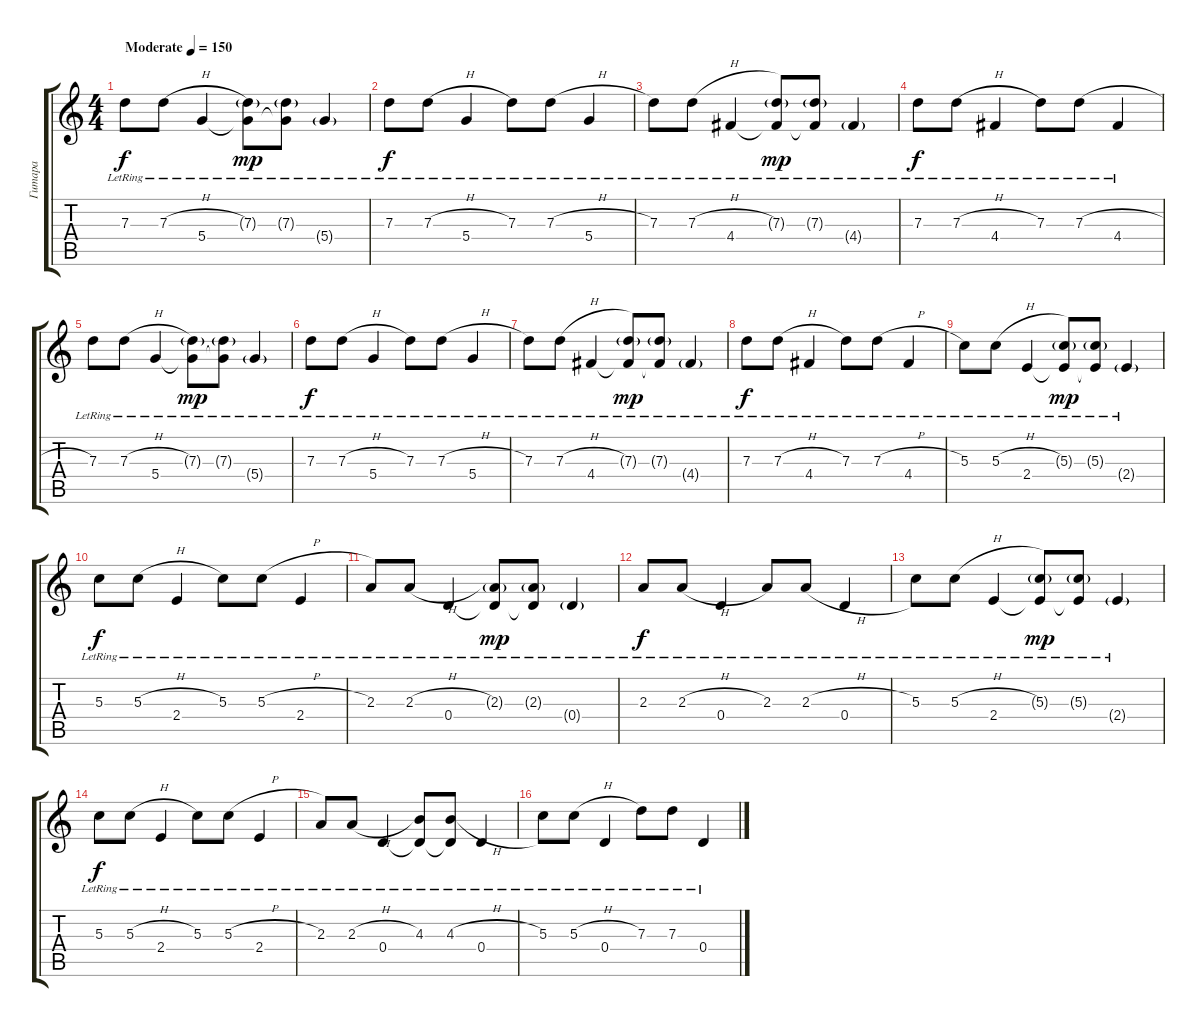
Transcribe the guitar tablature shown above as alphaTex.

\track ("Гитара" "Гитара") {instrument acousticguitarsteel}
\staff {score tabs}
\tuning (E4 B3 G3 D3 A2 E2) {hide}
\ts (4 4)
\tempo (150 "Moderate")
\clef g2
\ks c
7.3{lr}.8{dy f instrument acousticguitarsteel} 7.3{h lr}.8 5.4{lr}.4 (7.3{g lr} 5.4{t}).8{dy mp} (7.3{g lr} 5.4{t}).8 5.4{g lr}.4 |
7.3{lr}.8{dy f} 7.3{h lr}.8 5.4{lr}.4 7.3{lr}.8 7.3{h lr}.8 5.4{lr}.4 |
7.3{lr}.8 7.3{h lr}.8 4.4{lr}.4 (7.3{g lr} 4.4{t}).8{dy mp} (7.3{g lr} 4.4{t}).8 4.4{g lr}.4 |
7.3{lr}.8{dy f} 7.3{h lr}.8 4.4{lr}.4 7.3{lr}.8 7.3{h lr}.8 4.4{lr}.4 |
7.3{lr}.8 7.3{h lr}.8 5.4{lr}.4 (7.3{g lr} 5.4{t}).8{dy mp} (7.3{g lr} 5.4{t}).8 5.4{g lr}.4 |
7.3{lr}.8{dy f} 7.3{h lr}.8 5.4{lr}.4 7.3{lr}.8 7.3{h lr}.8 5.4{lr}.4 |
7.3{lr}.8 7.3{h lr}.8 4.4{lr}.4 (7.3{g lr} 4.4{t}).8{dy mp} (7.3{g lr} 4.4{t}).8 4.4{g lr}.4 |
7.3{lr}.8{dy f} 7.3{h lr}.8 4.4{lr}.4 7.3{lr}.8 7.3{h lr}.8 4.4{lr}.4 |
5.3{lr}.8 5.3{h lr}.8 2.4{lr}.4 (5.3{g lr} 2.4{t}).8{dy mp} (5.3{g lr} 2.4{t}).8 2.4{g lr}.4 |
5.3{lr}.8{dy f} 5.3{h lr}.8 2.4{lr}.4 5.3{lr}.8 5.3{h lr}.8 2.4{lr}.4 |
2.3{lr}.8 2.3{h lr}.8 0.4{lr}.4 (2.3{g lr} 0.4{t}).8{dy mp} (2.3{g lr} 0.4{t}).8 0.4{g lr}.4 |
2.3{lr}.8{dy f} 2.3{h lr}.8 0.4{lr}.4 2.3{lr}.8 2.3{h lr}.8 0.4{lr}.4 |
5.3{lr}.8 5.3{h lr}.8 2.4{lr}.4 (5.3{g lr} 2.4{t}).8{dy mp} (5.3{g lr} 2.4{t}).8 2.4{g lr}.4 |
5.3{lr}.8{dy f} 5.3{h lr}.8 2.4{lr}.4 5.3{lr}.8 5.3{h lr}.8 2.4{lr}.4 |
2.3{lr}.8 2.3{h lr}.8 0.4{lr}.4 (4.3{lr} 0.4{t}).8 (4.3{h lr} 0.4{t}).8 0.4{lr}.4 |
5.3{lr}.8 5.3{h lr}.8 0.4{lr}.4 7.3{lr}.8 7.3{h lr}.8 0.4{lr}.4
